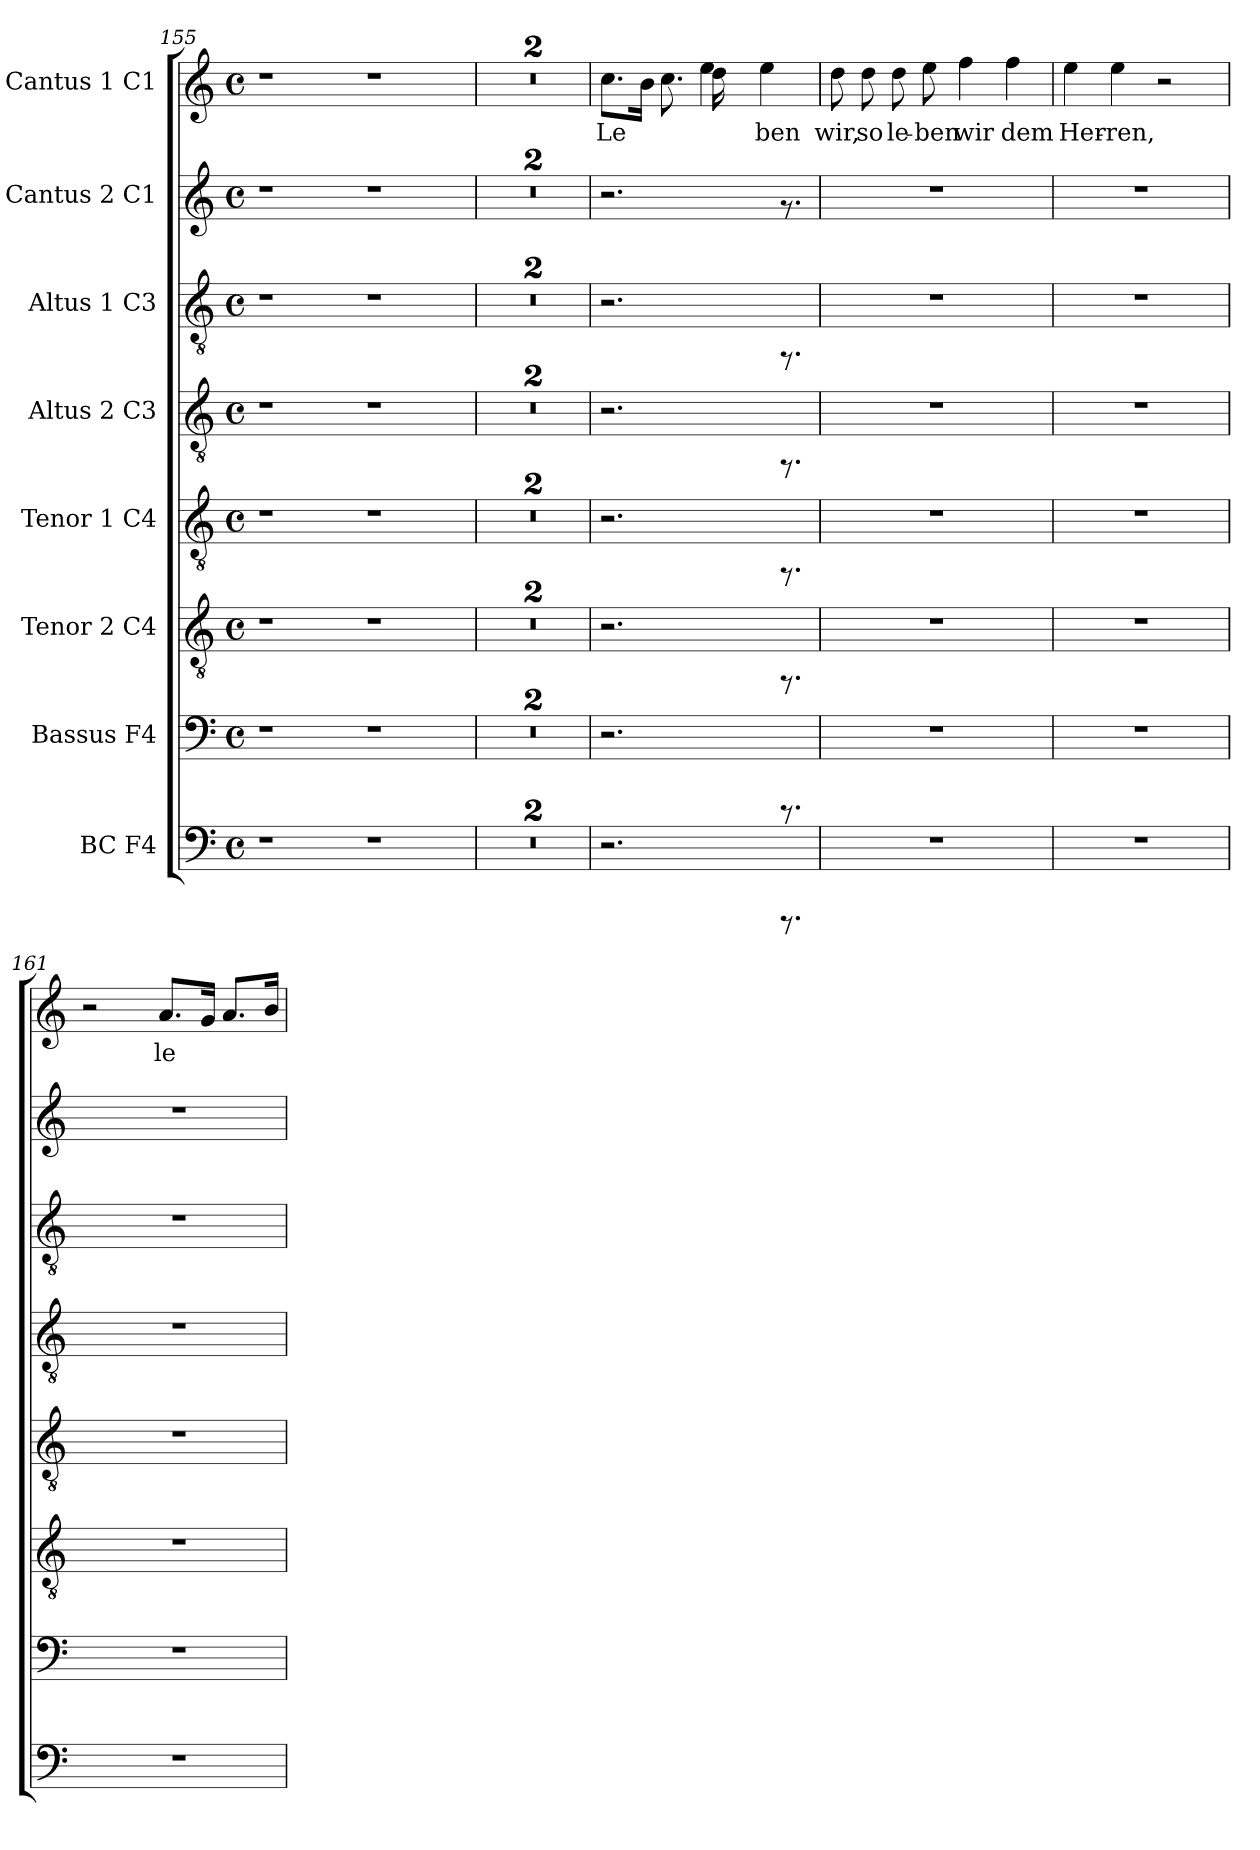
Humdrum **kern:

**kern	**kern	**kern	**kern	**kern	**kern	**kern	**kern	**text
*part8	*part7	*part6	*part5	*part4	*part3	*part2	*part1	*part1
*staff8	*staff7	*staff6	*staff5	*staff4	*staff3	*staff2	*staff1	*staff1
*I"BC  F4	*I"Bassus  F4	*I"Tenor 2  C4	*I"Tenor 1  C4	*I"Altus 2  C3	*I"Altus 1  C3	*I"Cantus 2  C1	*I"Cantus 1  C1	*
*clefF4	*clefF4	*clefGv2	*clefGv2	*clefGv2	*clefGv2	*clefG2	*clefG2	*
*k[]	*k[]	*k[]	*k[]	*k[]	*k[]	*k[]	*k[]	*
*C:	*C:	*C:	*C:	*C:	*C:	*C:	*C:	*
*M4/4	*M4/4	*M4/4	*M4/4	*M4/4	*M4/4	*M4/4	*M4/4	*
*met(c)	*met(c)	*met(c)	*met(c)	*met(c)	*met(c)	*met(c)	*met(c)	*
=155	=155	=155	=155	=155	=155	=155	=155	=155
1r	1r	1r	1r	1r	1r	1r	1r	.
1r	1r	1r	1r	1r	1r	1r	1r	.
=156	=156	=156	=156	=156	=156	=156	=156	=156
1r	1r	1r	1r	1r	1r	1r	1r	.
=157	=157	=157	=157	=157	=157	=157	=157	=157
1r	1r	1r	1r	1r	1r	1r	1r	.
=158	=158	=158	=158	=158	=158	=158	=158	=158
!	!	!	!	!	!	!	!	!LO:LY:b:cj
*	*	*	*	*	*	*	*^	*
2.r	2.r	2.r	2.r	2.r	2.r	2.r	8.cc\L	4..ryy	Le-
!	!	!	!	!	!	!	!	!	!LO:LY:b:cj
.	.	.	.	.	.	.	16b\J	.	--
!	!	!	!	!	!	!	!	!	!LO:LY:b:cj
.	.	.	.	.	.	.	8.cc\L	.	--
!	!	!	!	!	!	!	!	!	!LO:LY:b:cj
.	.	.	.	.	.	.	4ee\	16dd\	--
.	.	.	.	.	.	.	.	4..ryy	.
!	!	!	!	!	!	!	!	!	!LO:LY:b:cj
.	.	.	.	.	.	.	4ee\	.	-ben
8.rCCC	8.rCCC	8.rFF	8.rFF	8.rFF	8.rFF	8.rf	.	.	.
*	*	*	*	*	*	*	*v	*v	*
=159	=159	=159	=159	=159	=159	=159	=159	=159
!	!	!	!	!	!	!	!	!LO:LY:b:cj
1r	1r	1r	1r	1r	1r	1r	8dd\	wir,
!	!	!	!	!	!	!	!	!LO:LY:b:cj
.	.	.	.	.	.	.	8dd\	so
!	!	!	!	!	!	!	!	!LO:LY:b:cj
.	.	.	.	.	.	.	8dd\	le-
!	!	!	!	!	!	!	!	!LO:LY:b:cj
.	.	.	.	.	.	.	8ee\	-ben
!	!	!	!	!	!	!	!	!LO:LY:b:cj
.	.	.	.	.	.	.	4ff\	wir
!	!	!	!	!	!	!	!	!LO:LY:b:cj
.	.	.	.	.	.	.	4ff\	dem
=160	=160	=160	=160	=160	=160	=160	=160	=160
!	!	!	!	!	!	!	!	!LO:LY:b:cj
1r	1r	1r	1r	1r	1r	1r	4ee\	Her-
!	!	!	!	!	!	!	!	!LO:LY:b:cj
.	.	.	.	.	.	.	4ee\	-ren,
.	.	.	.	.	.	.	2r	.
!!LO:PB:g=z
=161	=161	=161	=161	=161	=161	=161	=161	=161
1r	1r	1r	1r	1r	1r	1r	2r	.
!	!	!	!	!	!	!	!	!LO:LY:b:cj
.	.	.	.	.	.	.	8.a/L	le-
!	!	!	!	!	!	!	!	!LO:LY:b:cj
.	.	.	.	.	.	.	16g/J	--
!	!	!	!	!	!	!	!	!LO:LY:b:cj
.	.	.	.	.	.	.	8.a/L	--
!	!	!	!	!	!	!	!	!LO:LY:b:cj
.	.	.	.	.	.	.	16b/J	--
=	=	=	=	=	=	=	=	=
*-	*-	*-	*-	*-	*-	*-	*-	*-
